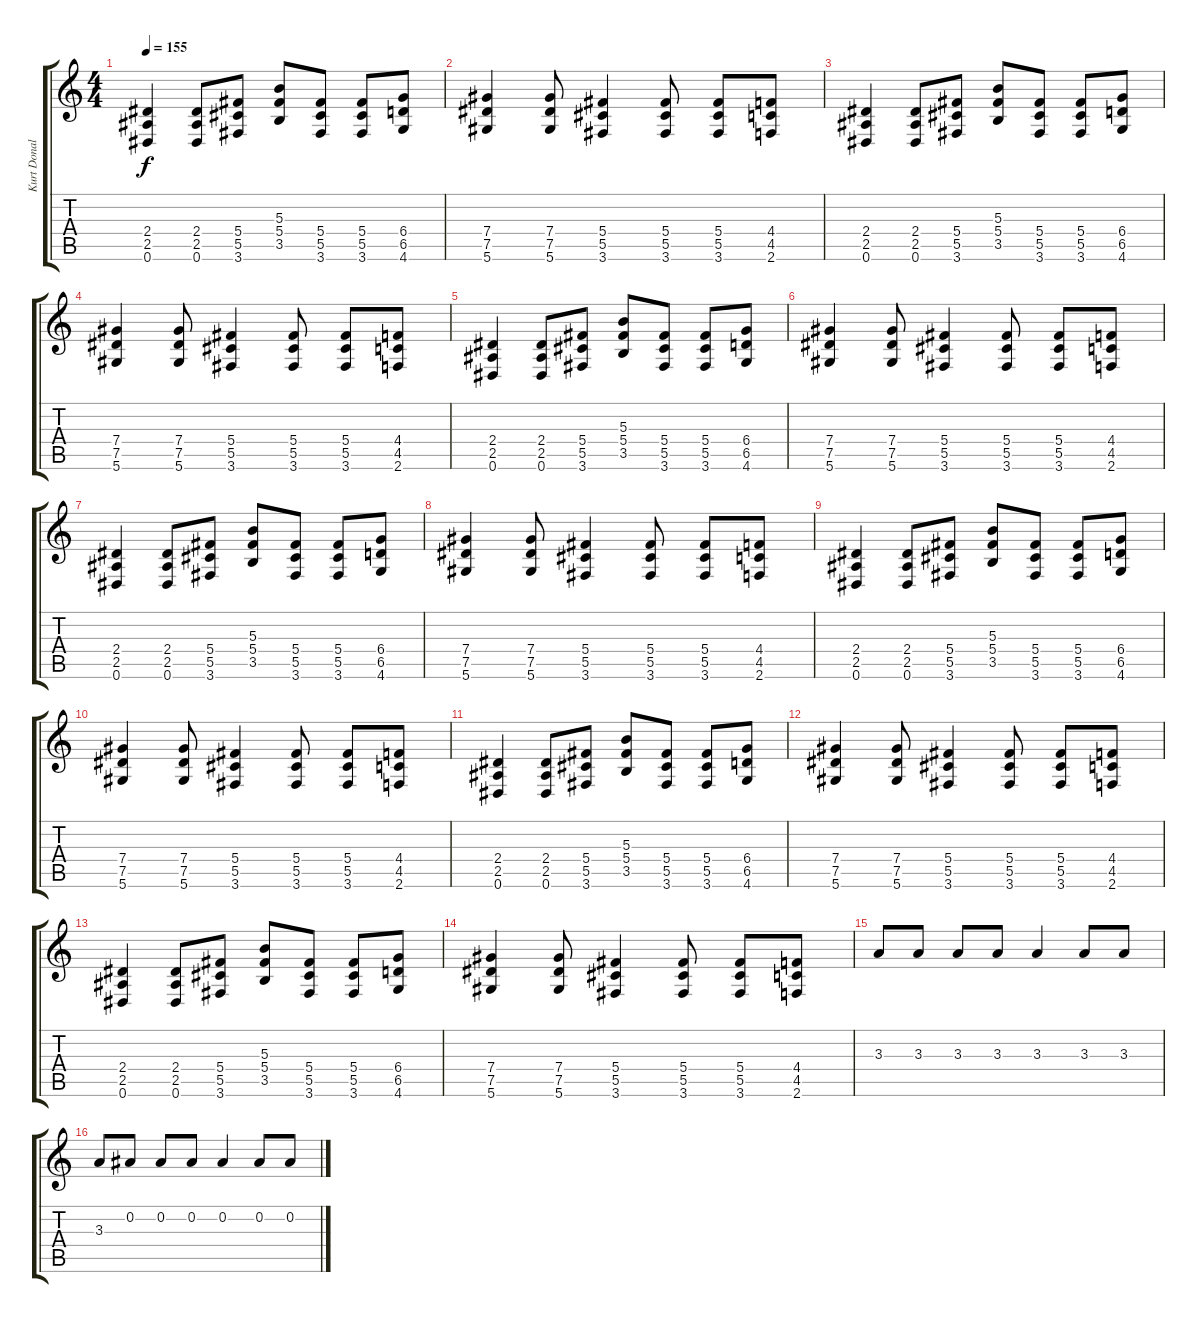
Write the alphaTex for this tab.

\track ("Kurt Donald Cobain " "Kurt Donal") {instrument electricguitarclean}
\staff {score tabs}
\tuning (Eb4 Bb3 Gb3 Db3 Ab2 Eb2) {hide}
\ts (4 4)
\tempo 155
\clef g2
\ks c
(2.4 2.5 0.6).4{dy f} (2.4 2.5 0.6).8 (5.4 5.5 3.6).8 (5.3 5.4 3.5).8 (5.4 5.5 3.6).8 (5.4 5.5 3.6).8 (6.4 6.5 4.6).8 |
(7.4 7.5 5.6).4 (7.4 7.5 5.6).8 (5.4 5.5 3.6).4 (5.4 5.5 3.6).8 (5.4 5.5 3.6).8 (4.4 4.5 2.6).8 |
(2.4 2.5 0.6).4 (2.4 2.5 0.6).8 (5.4 5.5 3.6).8 (5.3 5.4 3.5).8 (5.4 5.5 3.6).8 (5.4 5.5 3.6).8 (6.4 6.5 4.6).8 |
(7.4 7.5 5.6).4 (7.4 7.5 5.6).8 (5.4 5.5 3.6).4 (5.4 5.5 3.6).8 (5.4 5.5 3.6).8 (4.4 4.5 2.6).8 |
(2.4 2.5 0.6).4 (2.4 2.5 0.6).8 (5.4 5.5 3.6).8 (5.3 5.4 3.5).8 (5.4 5.5 3.6).8 (5.4 5.5 3.6).8 (6.4 6.5 4.6).8 |
(7.4 7.5 5.6).4 (7.4 7.5 5.6).8 (5.4 5.5 3.6).4 (5.4 5.5 3.6).8 (5.4 5.5 3.6).8 (4.4 4.5 2.6).8 |
(2.4 2.5 0.6).4 (2.4 2.5 0.6).8 (5.4 5.5 3.6).8 (5.3 5.4 3.5).8 (5.4 5.5 3.6).8 (5.4 5.5 3.6).8 (6.4 6.5 4.6).8 |
(7.4 7.5 5.6).4 (7.4 7.5 5.6).8 (5.4 5.5 3.6).4 (5.4 5.5 3.6).8 (5.4 5.5 3.6).8 (4.4 4.5 2.6).8 |
(2.4 2.5 0.6).4 (2.4 2.5 0.6).8 (5.4 5.5 3.6).8 (5.3 5.4 3.5).8 (5.4 5.5 3.6).8 (5.4 5.5 3.6).8 (6.4 6.5 4.6).8 |
(7.4 7.5 5.6).4 (7.4 7.5 5.6).8 (5.4 5.5 3.6).4 (5.4 5.5 3.6).8 (5.4 5.5 3.6).8 (4.4 4.5 2.6).8 |
(2.4 2.5 0.6).4 (2.4 2.5 0.6).8 (5.4 5.5 3.6).8 (5.3 5.4 3.5).8 (5.4 5.5 3.6).8 (5.4 5.5 3.6).8 (6.4 6.5 4.6).8 |
(7.4 7.5 5.6).4 (7.4 7.5 5.6).8 (5.4 5.5 3.6).4 (5.4 5.5 3.6).8 (5.4 5.5 3.6).8 (4.4 4.5 2.6).8 |
(2.4 2.5 0.6).4 (2.4 2.5 0.6).8 (5.4 5.5 3.6).8 (5.3 5.4 3.5).8 (5.4 5.5 3.6).8 (5.4 5.5 3.6).8 (6.4 6.5 4.6).8 |
(7.4 7.5 5.6).4 (7.4 7.5 5.6).8 (5.4 5.5 3.6).4 (5.4 5.5 3.6).8 (5.4 5.5 3.6).8 (4.4 4.5 2.6).8 |
3.3.8{instrument distortionguitar} 3.3.8 3.3.8 3.3.8 3.3.4 3.3.8 3.3.8 |
3.3.8 0.2.8 0.2.8 0.2.8 0.2.4 0.2.8 0.2.8
